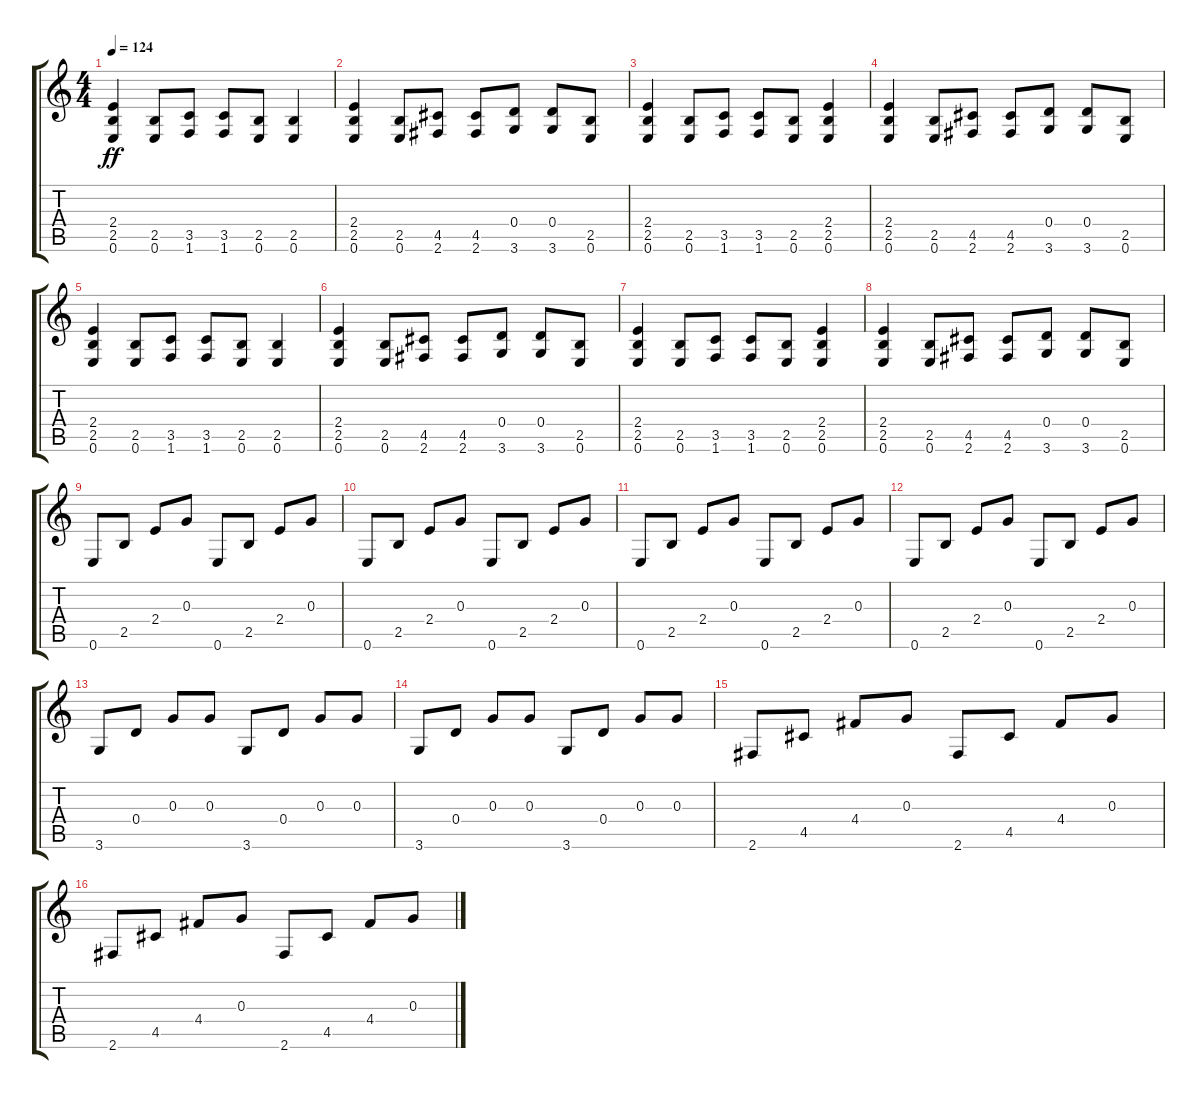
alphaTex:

\track "" {instrument distortionguitar}
\staff {score tabs}
\tuning (E4 B3 G3 D3 A2 E2) {hide}
\ts (4 4)
\tempo 124
\clef g2
\ks c
(2.4 2.5 0.6).4{dy ff} (2.5 0.6).8 (3.5 1.6).8 (3.5 1.6).8 (2.5 0.6).8 (2.5 0.6).4 |
(2.4 2.5 0.6).4 (2.5 0.6).8 (4.5 2.6).8 (4.5 2.6).8 (0.4 3.6).8 (0.4 3.6).8 (2.5 0.6).8 |
(2.4 2.5 0.6).4 (2.5 0.6).8 (3.5 1.6).8 (3.5 1.6).8 (2.5 0.6).8 (2.4 2.5 0.6).4 |
(2.4 2.5 0.6).4 (2.5 0.6).8 (4.5 2.6).8 (4.5 2.6).8 (0.4 3.6).8 (0.4 3.6).8 (2.5 0.6).8 |
(2.4 2.5 0.6).4 (2.5 0.6).8 (3.5 1.6).8 (3.5 1.6).8 (2.5 0.6).8 (2.5 0.6).4 |
(2.4 2.5 0.6).4 (2.5 0.6).8 (4.5 2.6).8 (4.5 2.6).8 (0.4 3.6).8 (0.4 3.6).8 (2.5 0.6).8 |
(2.4 2.5 0.6).4 (2.5 0.6).8 (3.5 1.6).8 (3.5 1.6).8 (2.5 0.6).8 (2.4 2.5 0.6).4 |
(2.4 2.5 0.6).4 (2.5 0.6).8 (4.5 2.6).8 (4.5 2.6).8 (0.4 3.6).8 (0.4 3.6).8 (2.5 0.6).8 |
0.6.8 2.5.8 2.4.8 0.3.8 0.6.8 2.5.8 2.4.8 0.3.8 |
0.6.8 2.5.8 2.4.8 0.3.8 0.6.8 2.5.8 2.4.8 0.3.8 |
0.6.8 2.5.8 2.4.8 0.3.8 0.6.8 2.5.8 2.4.8 0.3.8 |
0.6.8 2.5.8 2.4.8 0.3.8 0.6.8 2.5.8 2.4.8 0.3.8 |
3.6.8 0.4.8 0.3.8 0.3.8 3.6.8 0.4.8 0.3.8 0.3.8 |
3.6.8 0.4.8 0.3.8 0.3.8 3.6.8 0.4.8 0.3.8 0.3.8 |
2.6.8 4.5.8 4.4.8 0.3.8 2.6.8 4.5.8 4.4.8 0.3.8 |
2.6.8 4.5.8 4.4.8 0.3.8 2.6.8 4.5.8 4.4.8 0.3.8
